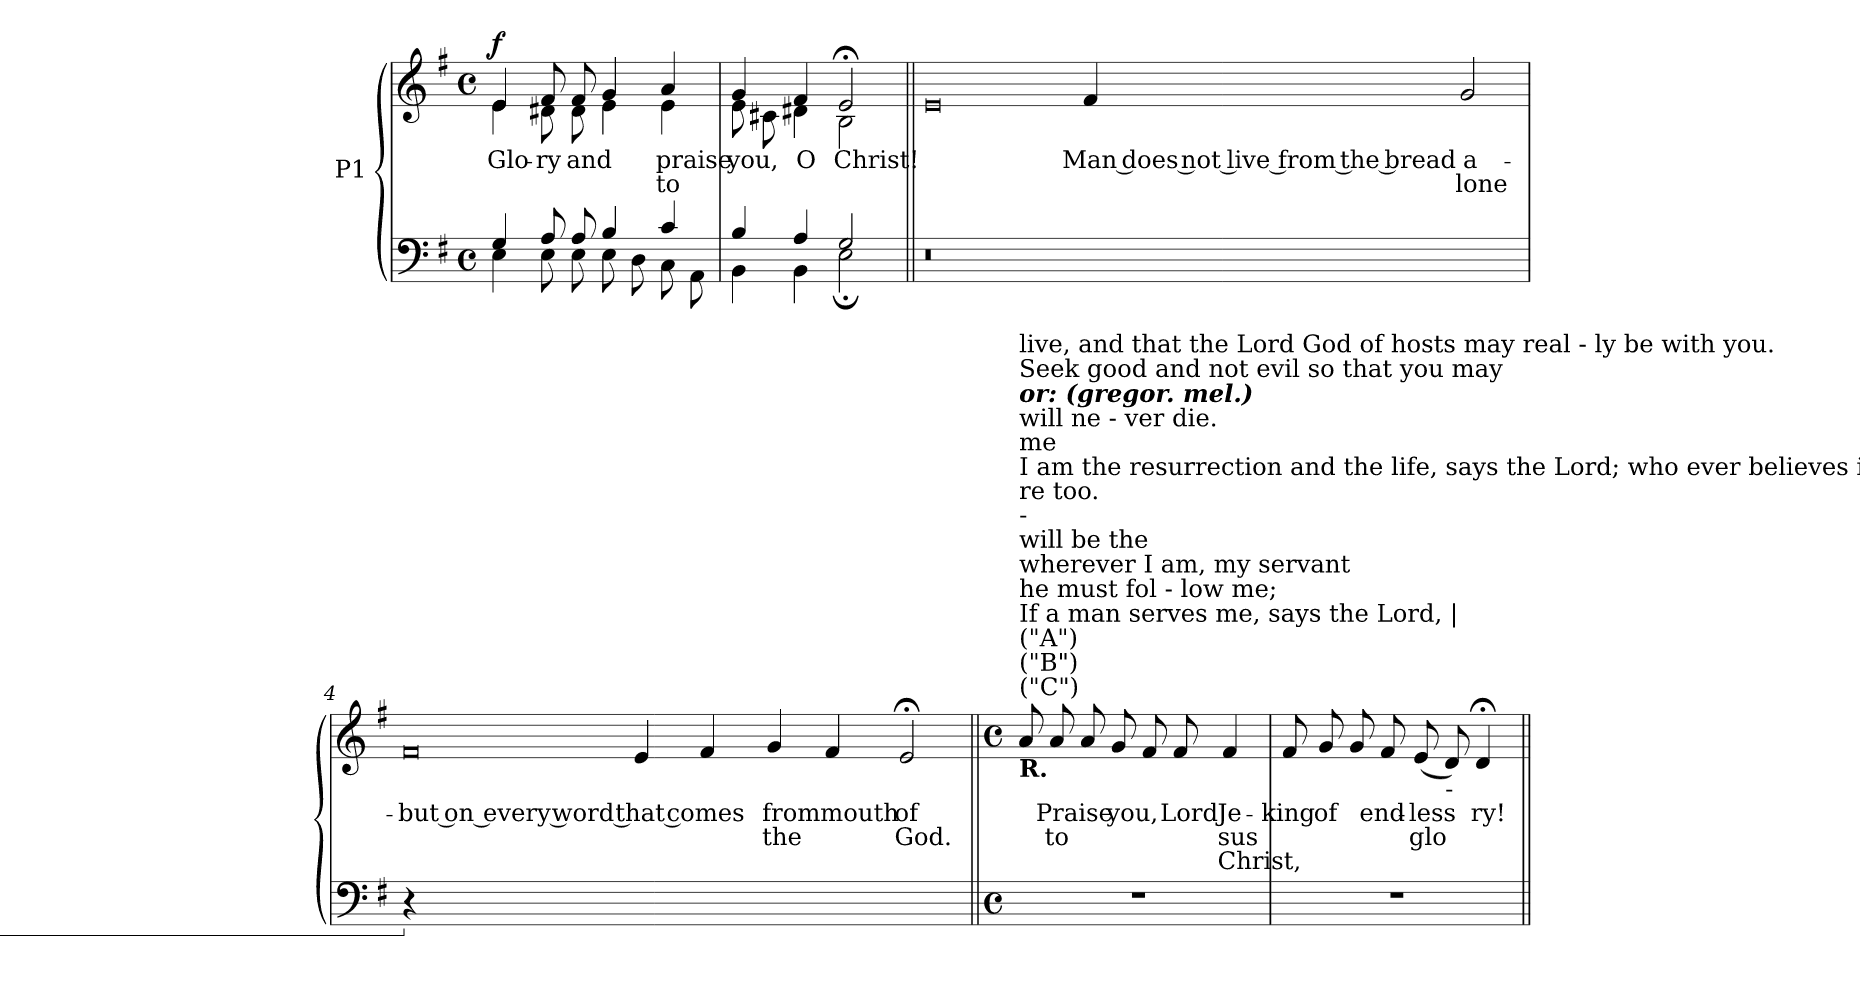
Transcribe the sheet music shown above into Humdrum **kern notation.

**kern	**kern	**text	**text	**text	**dynam
*part1	*part1	*part1	*part1	*part1	*part1
*staff2	*staff1	*staff1	*staff1	*staff1	*staff1/2
*I"P1	*	*	*	*	*
!!LO:PB:g=z
*clefF4	*clefG2	*	*	*	*
*k[f#]	*k[f#]	*	*	*	*
*G:	*G:	*	*	*	*
*M4/4	*M4/4	*	*	*	*
*met(c)	*met(c)	*	*	*	*
*MM70	*MM70	*	*	*	*
=1	=1	=1	=1	=1	=1
*^	*	*	*	*	*
!	!	!LO:TX:b:B:t=R.	!	!	!	!
!	!	!LO:TX:a:B:t=Maestoso	!	!	!	!
!	!	!	!LO:LY:b:color=#000000	!	!	!
*	*	*^	*	*	*	*
4Gi/	4Ei\	4ei/	4ei\	Glo-	.	.	f
!	!	!	!	!LO:LY:b:color=#000000	!	!	!
8Ai/	8Ei\	8f#i/	8d#Xi\	-ry	.	.	.
!	!	!	!	!LO:LY:b:color=#000000	!	!	!
8Ai/	8Ei\	8f#i/	8d#i\	and	.	.	.
4Bi/	8Ei\	4gi/	4ei\	.	.	.	.
.	8Di\	.	.	.	.	.	.
!	!	!	!	!LO:LY:b:color=#000000	!LO:LY:b:color=#000000	!	!
4ci/	8Ci\	4ai/	4ei\	praise	to	.	.
.	8AAi\	.	.	.	.	.	.
=2	=2	=2	=2	=2	=2	=2	=2
!	!	!	!	!LO:LY:b:color=#000000	!	!	!
4Bi/	4BBi\	4gi/	8ei\	you,	.	.	.
.	.	.	8c#Xi\	.	.	.	.
!	!	!	!	!LO:LY:b:color=#000000	!	!	!
4Ai/	4BBi\	4f#i/	4d#Xi\	O	.	.	.
!	!	!	!	!LO:LY:b:color=#000000	!	!	!
2Gi/	2E;i\	2e;i/	2Bi\	Christ!	.	.	.
!!LO:LB:g=z
=3||	=3||	=3||	=3||	=3||	=3||	=3||	=3||
!	!	!LO:TX:b:B:t=V.	!	!	!	!	!
!	!	!LO:TX:b:Bi:t=(Fifth Sunday of Lent)	!	!	!	!	!
!	!	!LO:TX:a:Bi:t=(First Sunday of Lent)	!	!	!	!	!
!LO:N:vis=1	!	!	!	!	!	!	!
*v	*v	*	*	*	*	*	*
*	*v	*v	*	*	*	*
0.r	0ei	.	.	.	.
!	!	!LO:LY:b:color=#000000	!	!	!
.	4f#i/	Man does not live from the bread	.	.	.
.	4ryy	.	.	.	.
!	!	!LO:LY:b:color=#000000	!LO:LY:b:color=#000000	!	!
.	2gi/	a-	-lone	.	.
=4	=4	=4	=4	=4	=4
!LO:N:vis=1	!	!	!	!	!
!	!	!LO:LY:b:color=#000000	!	!	!
2%7r	0f#i	but on every word that comes	.	.	.
.	4ei/	.	.	.	.
.	4f#i/	.	.	.	.
!	!	!LO:LY:b:color=#000000	!LO:LY:b:color=#000000	!	!
.	4gi/	from	the	.	.
!	!	!LO:LY:b:color=#000000	!	!	!
.	4f#i/	mouth	.	.	.
!	!	!LO:LY:b:color=#000000	!LO:LY:b:color=#000000	!	!
.	2e;i/	of	God.	.	.
!!LO:LB:g=z
=5||	=5||	=5||	=5||	=5||	=5||
*M4/4	*M4/4	*	*	*	*
*met(c)	*met(c)	*	*	*	*
!	!LO:TX:a:t=("C")	!	!	!	!
!	!LO:TX:a:t=("B")	!	!	!	!
!	!LO:TX:a:t=("A")	!	!	!	!
!	!LO:TX:b:B:t=R.	!	!	!	!
!	!LO:TX:a:t=If a man serves me, says the Lord, |	!	!	!	!
!	!LO:TX:t=he must fol - low  me;	!	!	!	!
!	!LO:TX:t=wherever    I   am,   my   servant	!	!	!	!
!	!LO:TX:t=will   be     the	!	!	!	!
!	!LO:TX:t=-	!	!	!	!
!	!LO:TX:t=re   too.	!	!	!	!
!	!LO:TX:a:t=I am the resurrection and the life, says the Lord;  who       ever       believes      in	!	!	!	!
!	!LO:TX:t=me	!	!	!	!
!	!LO:TX:t=will    ne  - ver  die.	!	!	!	!
!	!LO:TX:a:Bi:t=or&colon; (gregor. mel.)	!	!	!	!
!	!LO:TX:a:t=Seek good  and  not evil so that you   may	!	!	!	!
!	!LO:TX:t=live,   and that the Lord God of hosts may real - ly      be   with you.	!	!	!	!
1r	8ai/	.	.	.	.
!	!	!LO:LY:b:color=#000000	!LO:LY:b:color=#000000	!	!
.	8ai/	Praise	to	.	.
.	8ai/	.	.	.	.
!	!	!LO:LY:b:color=#000000	!	!	!
.	8gi/	you,	.	.	.
.	8f#i/	.	.	.	.
!	!	!LO:LY:b:color=#000000	!	!	!
.	8f#i/	Lord	.	.	.
!	!	!LO:LY:b:color=#000000	!LO:LY:b:color=#000000	!LO:LY:b:color=#000000	!
.	4f#i/	Je-	-sus	Christ,	.
=6	=6	=6	=6	=6	=6
!	!	!LO:LY:b:color=#000000	!	!	!
1r	8f#i/	king	.	.	.
!	!	!LO:LY:b:color=#000000	!	!	!
.	8gi/	of	.	.	.
.	8gi/	.	.	.	.
!	!	!LO:LY:b:color=#000000	!	!	!
.	8f#i/	end-	.	.	.
!	!	!LO:LY:b:color=#000000	!LO:LY:b:color=#000000	!	!
.	(8ei/	-less	glo	.	.
!	!LO:TX:b:t=-	!	!	!	!
.	8di/)	.	.	.	.
!	!	!LO:LY:b:color=#000000	!	!	!
.	4d;i/	ry!	.	.	.
=||	=||	=||	=||	=||	=||
*-	*-	*-	*-	*-	*-
